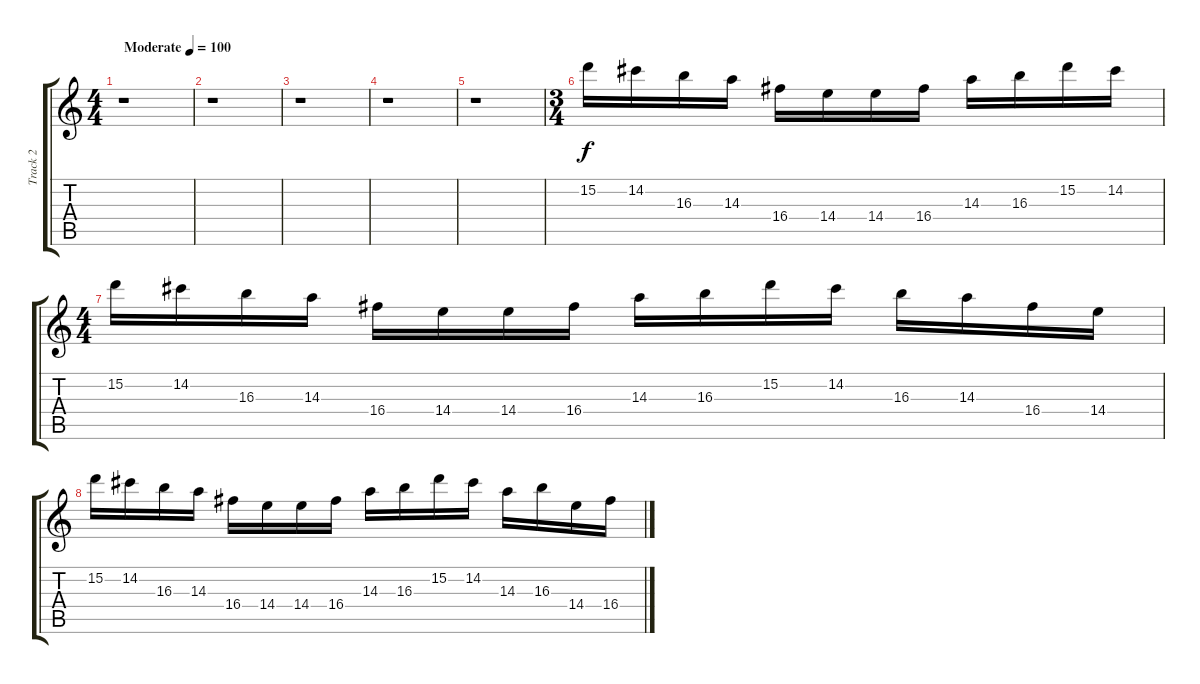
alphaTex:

\track ("Track 2" "Track 2") {instrument distortionguitar}
\staff {score tabs}
\tuning (E4 B3 G3 D3 A2 E2) {hide}
\ts (4 4)
\tempo (100 "Moderate")
\clef g2
\ks c
r.1{dy f instrument distortionguitar} |
r.1 |
r.1 |
r.1 |
r.1 |
\ts (3 4)
15.2.16 14.2.16 16.3.16 14.3.16 16.4.16 14.4.16 14.4.16 16.4.16 14.3.16 16.3.16 15.2.16 14.2.16 |
\ts (4 4)
15.2.16 14.2.16 16.3.16 14.3.16 16.4.16 14.4.16 14.4.16 16.4.16 14.3.16 16.3.16 15.2.16 14.2.16 16.3.16 14.3.16 16.4.16 14.4.16 |
15.2.16 14.2.16 16.3.16 14.3.16 16.4.16 14.4.16 14.4.16 16.4.16 14.3.16 16.3.16 15.2.16 14.2.16 14.3.16 16.3.16 14.4.16 16.4.16
